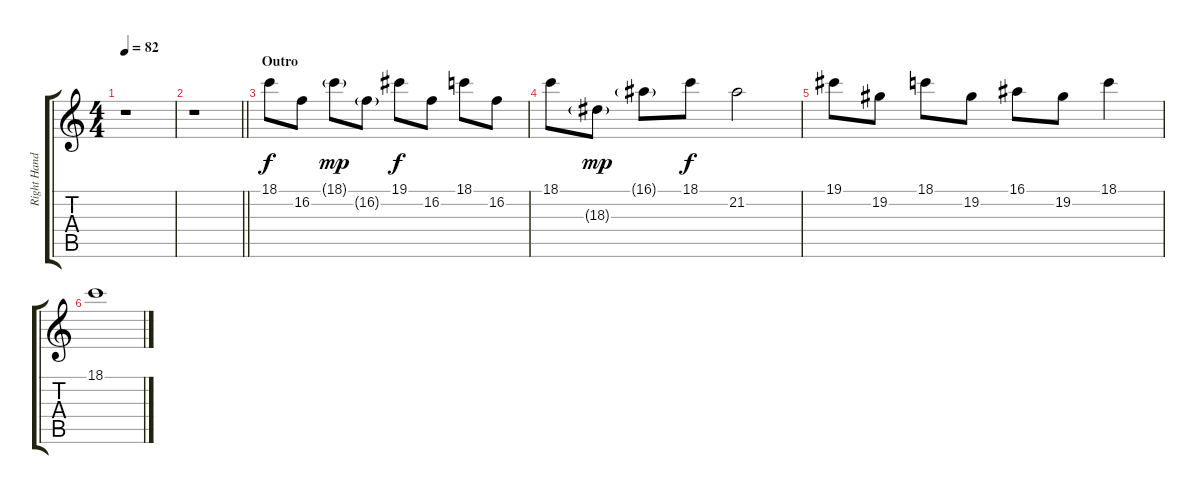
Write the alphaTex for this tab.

\track ("Right Hand Piano" "Right Hand") {instrument brightacousticpiano}
\staff {score tabs}
\tuning (Gb4 Db4 A3 E3 B2 E2) {hide}
\ts (4 4)
\tempo 82
\clef g2
\ks c
r.1{dy f} |
\barLineRight lightlight
r.1 |
\section ("" "Outro")
18.1.8 16.2.8 18.1{g}.8{dy mp} 16.2{g}.8 19.1.8{dy f} 16.2.8 18.1.8 16.2.8 |
18.1.8 18.3{g}.8{dy mp} 16.1{g}.8 18.1.8{dy f} 21.2.2 |
19.1.8 19.2.8 18.1.8 19.2.8 16.1.8 19.2.8 18.1.4 |
18.1.1
